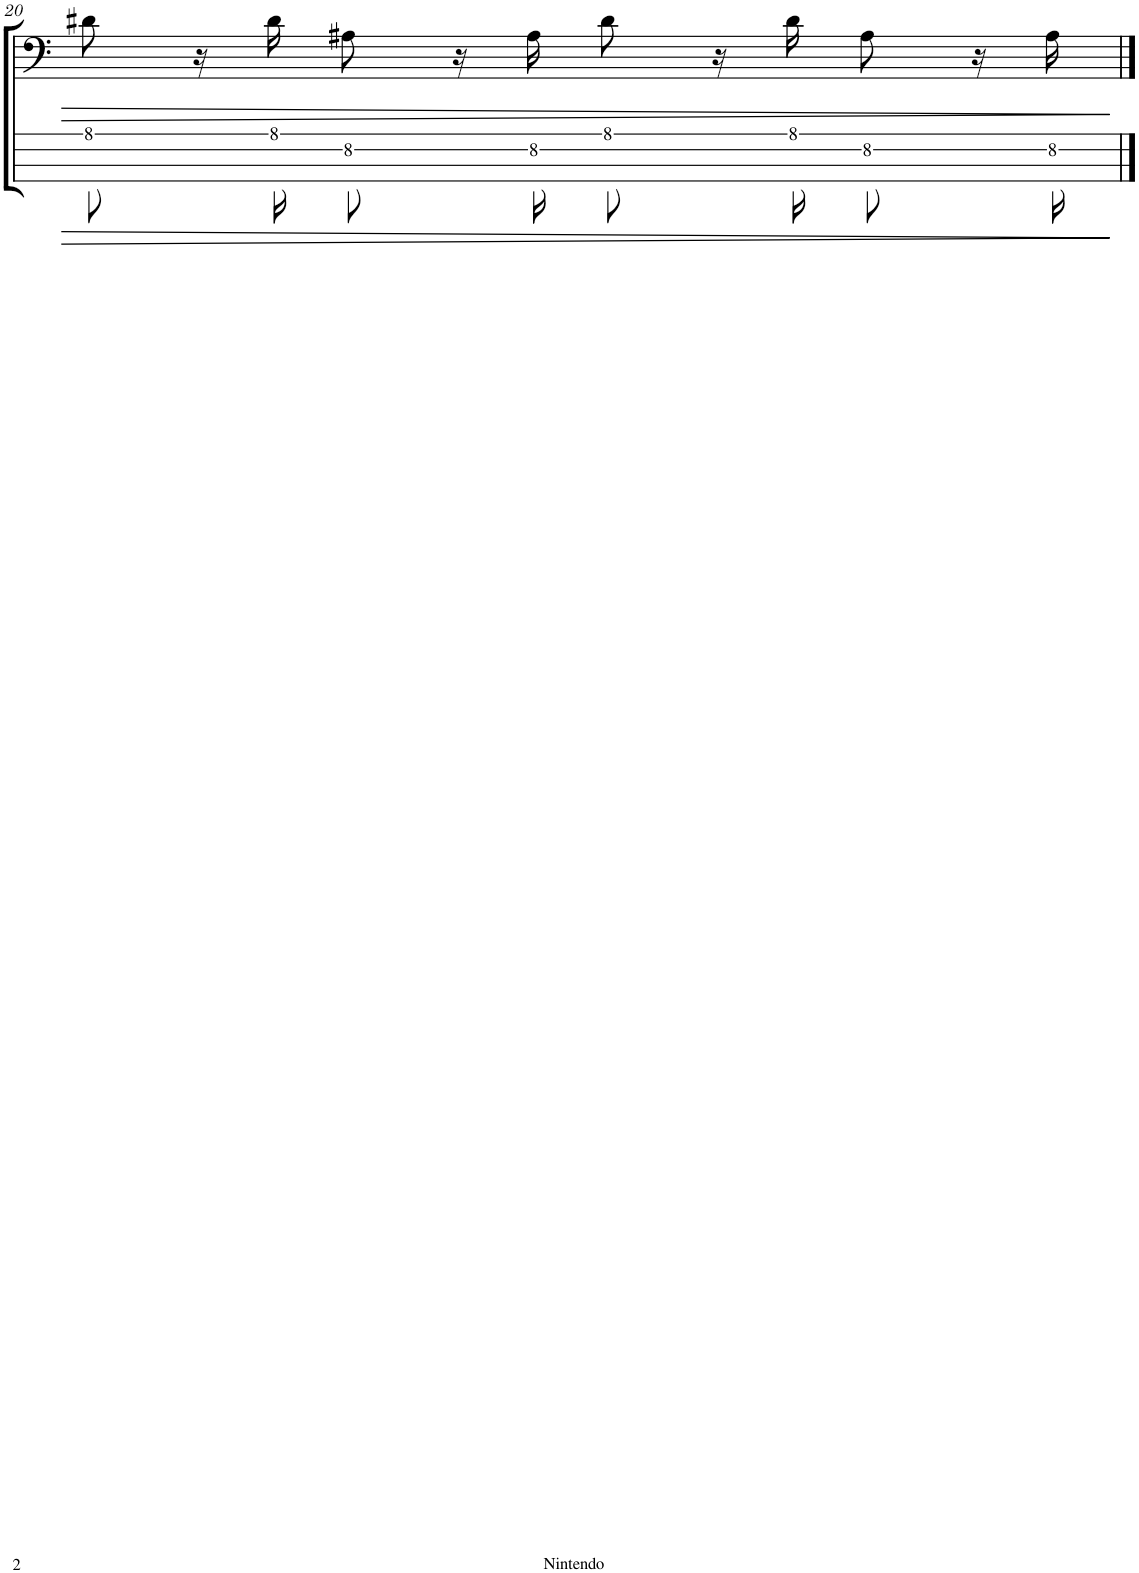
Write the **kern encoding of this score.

**kern	**kern
*part1	*part1
*staff2	*staff1
*I"Bass Guitar	*
*I'B. Guit.	*
*	*clefF4
*Trd7c12	*Trd7c12
*k[]	*k[]
*M4/4	*M4/4
=19	=19
8E\	8E\
16r	16r
16E\	16E\
8B\	8B\
16r	16r
16B\	16B\
8E\	8E\
16r	16r
16E\	16E\
8B\	8B\
16r	16r
16B\	16B\
=	=
*-	*-
